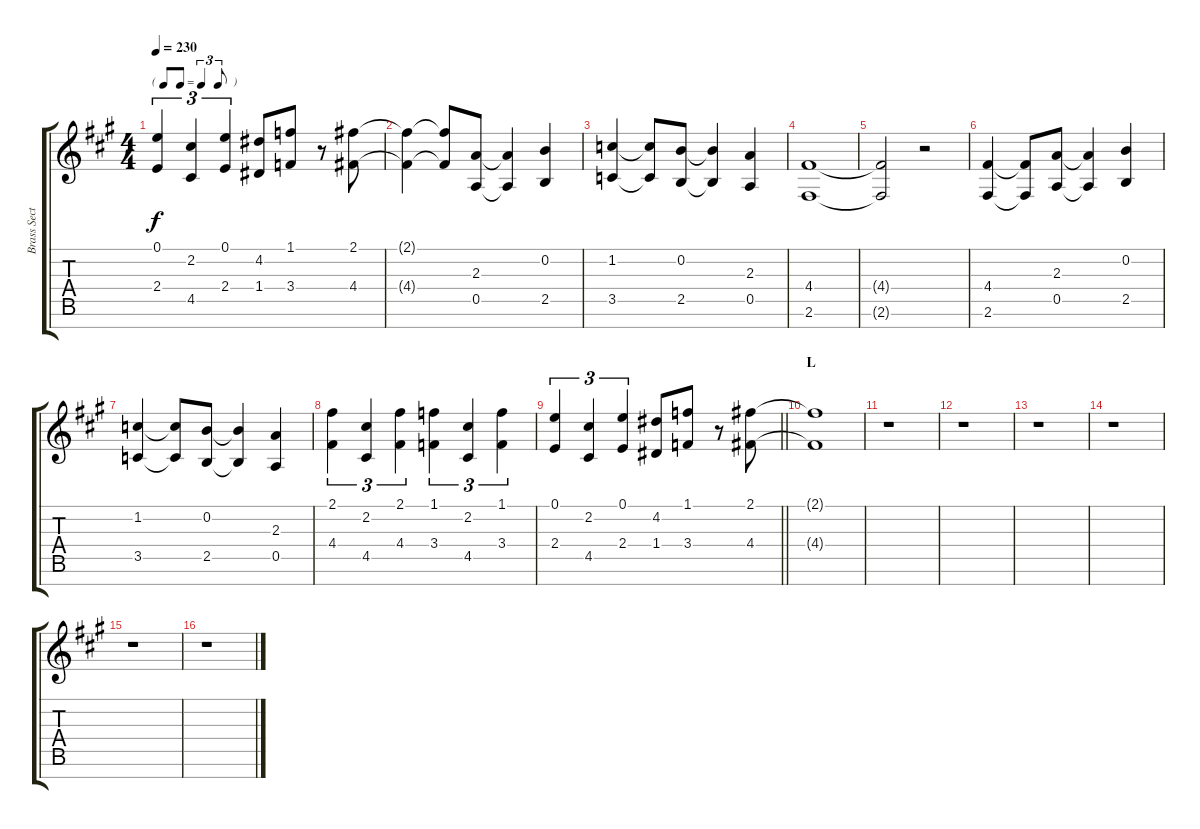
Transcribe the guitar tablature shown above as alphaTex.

\track ("Brass Section" "Brass Sect") {instrument brasssection}
\staff {score tabs}
\tuning (E5 B4 G4 D4 A3 E3 B2) {hide}
\ts (4 4)
\tf triplet8th
\tempo 230
\clef g2
\ks a
(0.1 2.4).4{tu (3 2) dy f} (2.2 4.5).4{tu (3 2)} (0.1 2.4).4{tu (3 2)} (4.2 1.4).8 (1.1 3.4).8 r.8 (2.1 4.4).8 |
(2.1{t} 4.4{t}).4 (2.1{t} 4.4{t}).8 (2.3 0.5).8 (2.3{t} 0.5{t}).4 (0.2 2.5).4 |
(1.2 3.5).4 (1.2{t} 3.5{t}).8 (0.2 2.5).8 (0.2{t} 2.5{t}).4 (2.3 0.5).4 |
(4.4 2.6).1 |
(4.4{t} 2.6{t}).2 r.2 |
(4.4 2.6).4 (4.4{t} 2.6{t}).8 (2.3 0.5).8 (2.3{t} 0.5{t}).4 (0.2 2.5).4 |
(1.2 3.5).4 (1.2{t} 3.5{t}).8 (0.2 2.5).8 (0.2{t} 2.5{t}).4 (2.3 0.5).4 |
(2.1 4.4).4{tu (3 2)} (2.2 4.5).4{tu (3 2)} (2.1 4.4).4{tu (3 2)} (1.1 3.4).4{tu (3 2)} (2.2 4.5).4{tu (3 2)} (1.1 3.4).4{tu (3 2)} |
\barLineRight lightlight
(0.1 2.4).4{tu (3 2)} (2.2 4.5).4{tu (3 2)} (0.1 2.4).4{tu (3 2)} (4.2 1.4).8 (1.1 3.4).8 r.8 (2.1 4.4).8 |
\section ("" "L")
(2.1{t} 4.4{t}).1 |
r.1 |
r.1 |
r.1 |
r.1 |
r.1 |
r.1
